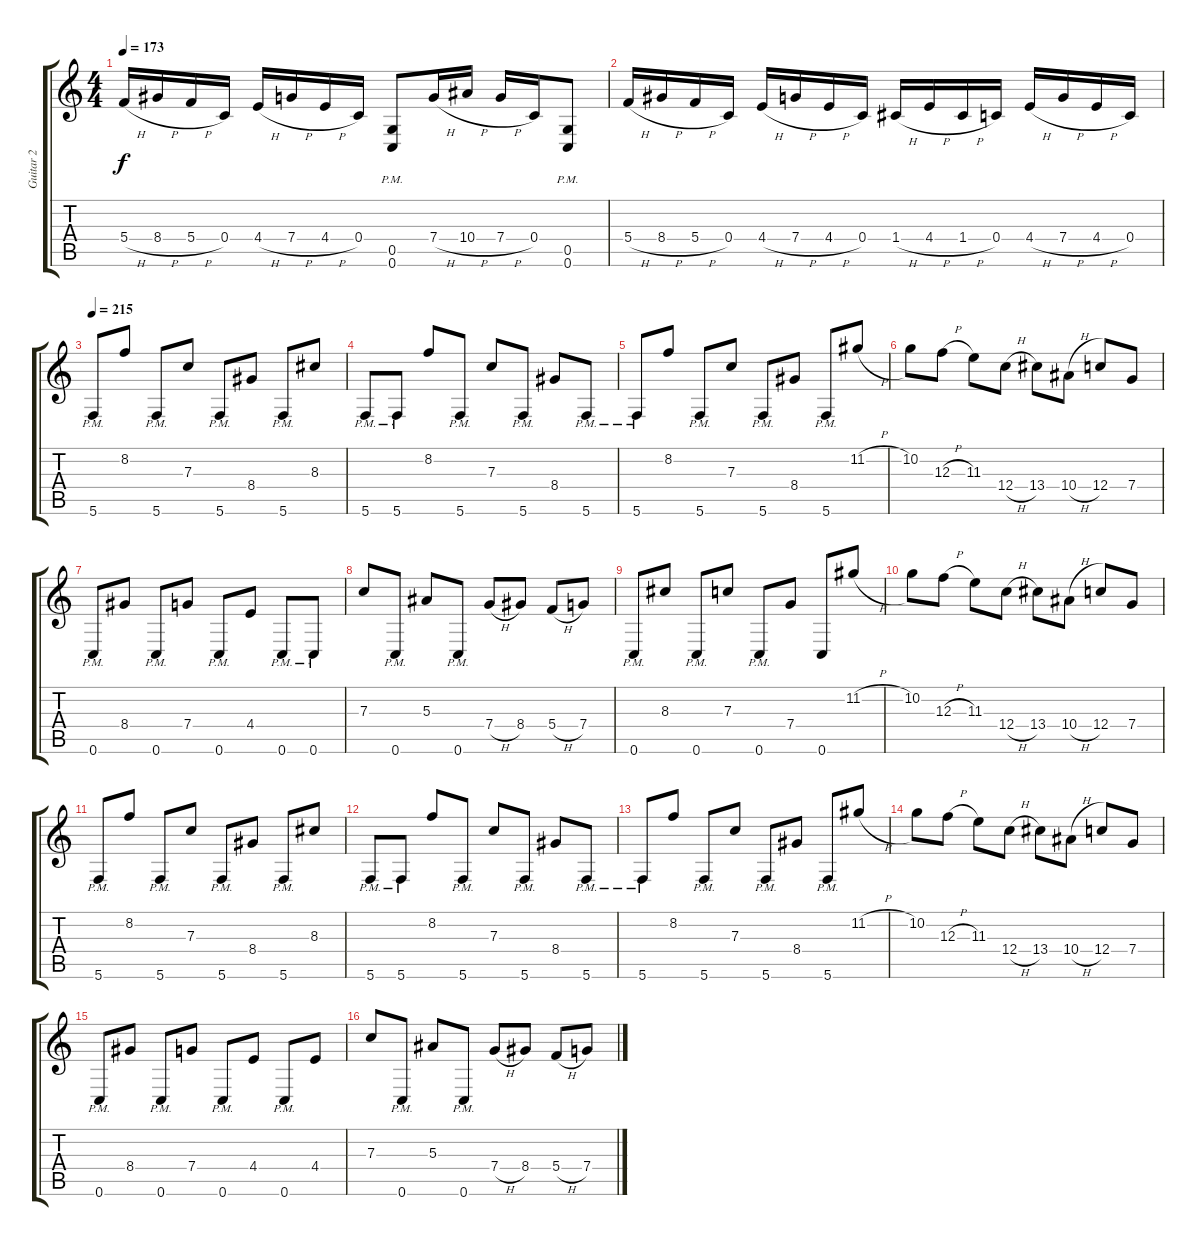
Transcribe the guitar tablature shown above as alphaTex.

\track ("Guitar 2" "Guitar 2") {instrument distortionguitar}
\staff {score tabs}
\tuning (D4 A3 F3 C3 G2 C2) {hide}
\ts (4 4)
\tempo 173
\clef g2
\ks c
5.4{h}.16{dy f} 8.4{h}.16 5.4{h}.16 0.4.16 4.4{h}.16 7.4{h}.16 4.4{h}.16 0.4.16 (0.5{pm} 0.6{pm}).8 7.4{h}.16 10.4{h}.16 7.4{h}.16 0.4.16 (0.5{pm} 0.6{pm}).8 |
5.4{h}.16 8.4{h}.16 5.4{h}.16 0.4.16 4.4{h}.16 7.4{h}.16 4.4{h}.16 0.4.16 1.4{h}.16 4.4{h}.16 1.4{h}.16 0.4.16 4.4{h}.16 7.4{h}.16 4.4{h}.16 0.4.16 |
\tempo 215
5.6{pm}.8 8.2.8 5.6{pm}.8 7.3.8 5.6{pm}.8 8.4.8 5.6{pm}.8 8.3.8 |
5.6{pm}.8 5.6{pm}.8 8.2.8 5.6{pm}.8 7.3.8 5.6{pm}.8 8.4.8 5.6{pm}.8 |
5.6{pm}.8 8.2.8 5.6{pm}.8 7.3.8 5.6{pm}.8 8.4.8 5.6{pm}.8 11.2{h}.8 |
10.2.8 12.3{h}.8 11.3.8 12.4{h}.8 13.4.8 10.4{h}.8 12.4.8 7.4.8 |
0.6{pm}.8 8.4.8 0.6{pm}.8 7.4.8 0.6{pm}.8 4.4.8 0.6{pm}.8 0.6{pm}.8 |
7.3.8 0.6{pm}.8 5.3.8 0.6{pm}.8 7.4{h}.8 8.4.8 5.4{h}.8 7.4.8 |
0.6{pm}.8 8.3.8 0.6{pm}.8 7.3.8 0.6{pm}.8 7.4.8 0.6.8 11.2{h}.8 |
10.2.8 12.3{h}.8 11.3.8 12.4{h}.8 13.4.8 10.4{h}.8 12.4.8 7.4.8 |
5.6{pm}.8 8.2.8 5.6{pm}.8 7.3.8 5.6{pm}.8 8.4.8 5.6{pm}.8 8.3.8 |
5.6{pm}.8 5.6{pm}.8 8.2.8 5.6{pm}.8 7.3.8 5.6{pm}.8 8.4.8 5.6{pm}.8 |
5.6{pm}.8 8.2.8 5.6{pm}.8 7.3.8 5.6{pm}.8 8.4.8 5.6{pm}.8 11.2{h}.8 |
10.2.8 12.3{h}.8 11.3.8 12.4{h}.8 13.4.8 10.4{h}.8 12.4.8 7.4.8 |
0.6{pm}.8 8.4.8 0.6{pm}.8 7.4.8 0.6{pm}.8 4.4.8 0.6{pm}.8 4.4.8 |
7.3.8 0.6{pm}.8 5.3.8 0.6{pm}.8 7.4{h}.8 8.4.8 5.4{h}.8 7.4.8
